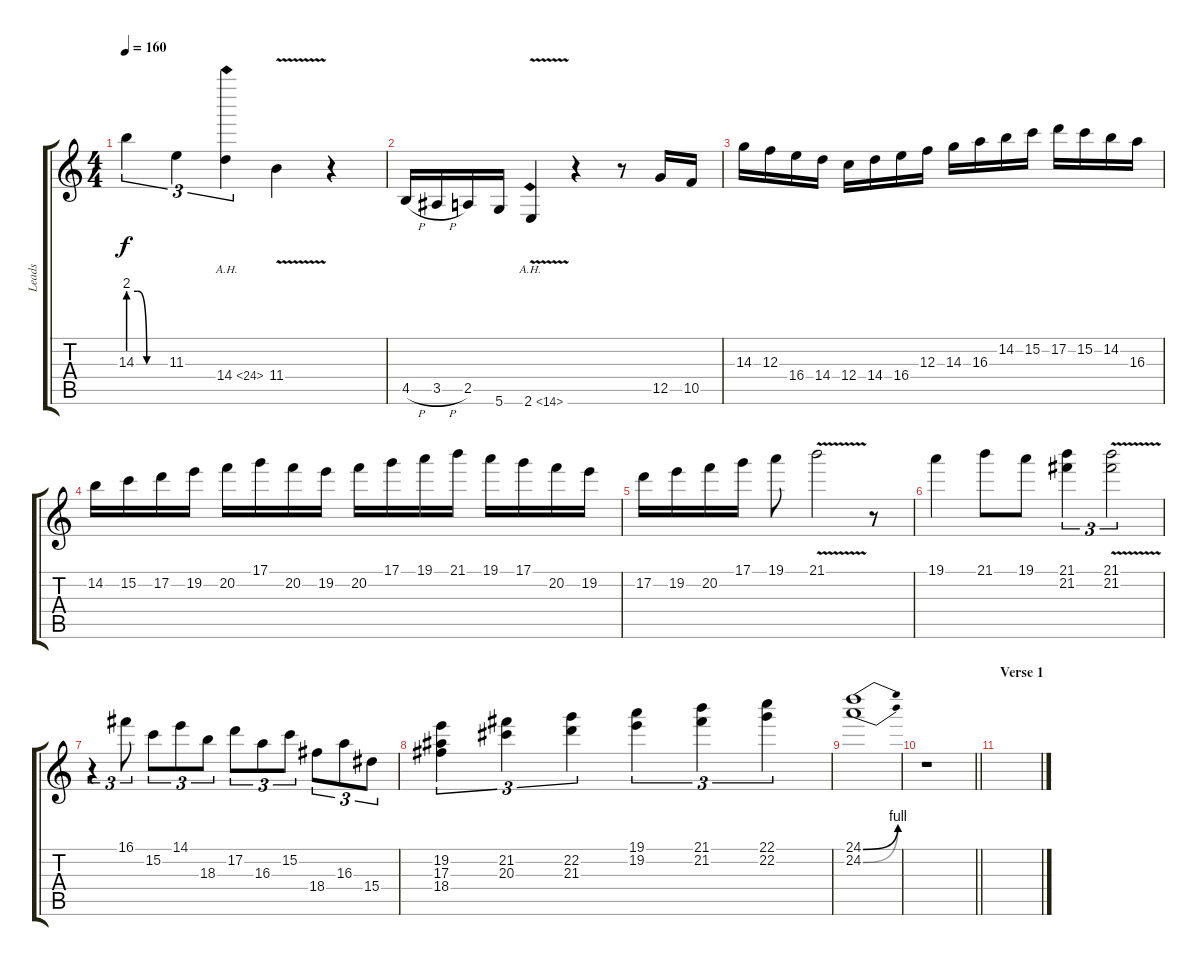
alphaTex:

\track ("Leads" "Leads") {instrument distortionguitar}
\staff {score tabs}
\tuning (D4 A3 F3 C3 G2 D2) {hide}
\ts (4 4)
\tempo 160
\clef g2
\ks c
14.3{be (custom 0 8 15 8 30 0 60 0)}.4{tu (3 2) dy f} 11.3.4{tu (3 2)} 14.4{ah 10}.4{tu (3 2)} 11.4{v}.4 r.4 |
4.5{h}.16 3.5{h}.16 2.5.16 5.6.16 2.6{ah 12 v}.4 r.4 r.8 12.5.16 10.5.16 |
14.3.16 12.3.16 16.4.16 14.4.16 12.4.16 14.4.16 16.4.16 12.3.16 14.3.16 16.3.16 14.2.16 15.2.16 17.2.16 15.2.16 14.2.16 16.3.16 |
14.2.16 15.2.16 17.2.16 19.2.16 20.2.16 17.1.16 20.2.16 19.2.16 20.2.16 17.1.16 19.1.16 21.1.16 19.1.16 17.1.16 20.2.16 19.2.16 |
17.2.16 19.2.16 20.2.16 17.1.16 19.1.8 21.1{v}.2 r.8 |
19.1.4 21.1.8 19.1.8 (21.1 21.2).4{tu (3 2)} (21.1{v} 21.2{v}).2{tu (3 2)} |
r.4{tu (3 2)} 16.1.8{tu (3 2)} 15.2.8{tu (3 2)} 14.1.8{tu (3 2)} 18.3.8{tu (3 2)} 17.2.8{tu (3 2)} 16.3.8{tu (3 2)} 15.2.8{tu (3 2)} 18.4.8{tu (3 2)} 16.3.8{tu (3 2)} 15.4.8{tu (3 2)} |
(19.2 17.3 18.4).4{tu (3 2)} (21.2 20.3).4{tu (3 2)} (22.2 21.3).4{tu (3 2)} (19.1 19.2).4{tu (3 2)} (21.1 21.2).4{tu (3 2)} (22.1 22.2).4{tu (3 2)} |
(24.1{be (bend 0 0 60 4)} 24.2{be (bend 0 0 60 4)}).1 |
\barLineRight lightlight
r.1 |
\section ("" "Verse 1")
